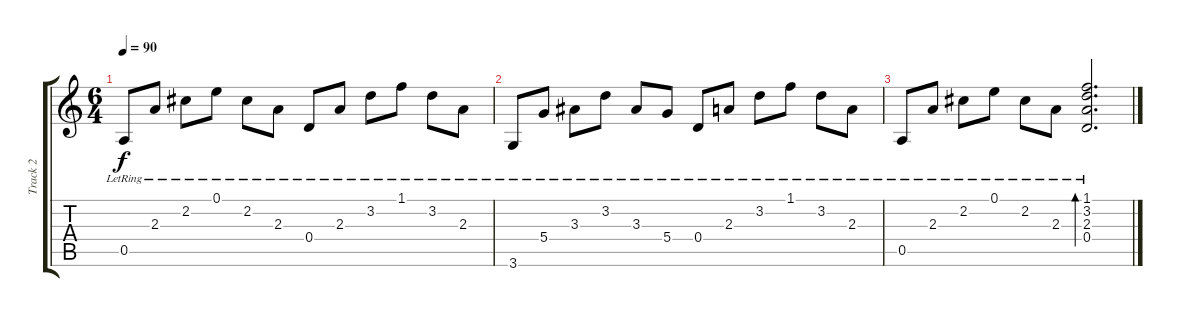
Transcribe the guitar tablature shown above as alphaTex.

\track ("Track 2" "Track 2") {instrument acousticguitarsteel}
\staff {score tabs}
\tuning (E4 B3 G3 D3 A2 E2) {hide}
\ts (6 4)
\tempo 90
\clef g2
\ks c
0.5{lr}.8{dy f} 2.3{lr}.8 2.2{lr}.8 0.1{lr}.8 2.2{lr}.8 2.3{lr}.8 0.4{lr}.8 2.3{lr}.8 3.2{lr}.8 1.1{lr}.8 3.2{lr}.8 2.3{lr}.8 |
3.6{lr}.8 5.4{lr}.8 3.3{lr}.8 3.2{lr}.8 3.3{lr}.8 5.4{lr}.8 0.4{lr}.8 2.3{lr}.8 3.2{lr}.8 1.1{lr}.8 3.2{lr}.8 2.3{lr}.8 |
0.5{lr}.8 2.3{lr}.8 2.2{lr}.8 0.1{lr}.8 2.2{lr}.8 2.3{lr}.8 (1.1{lr} 3.2{lr} 2.3{lr} 0.4{lr}).2{d bd 60}
